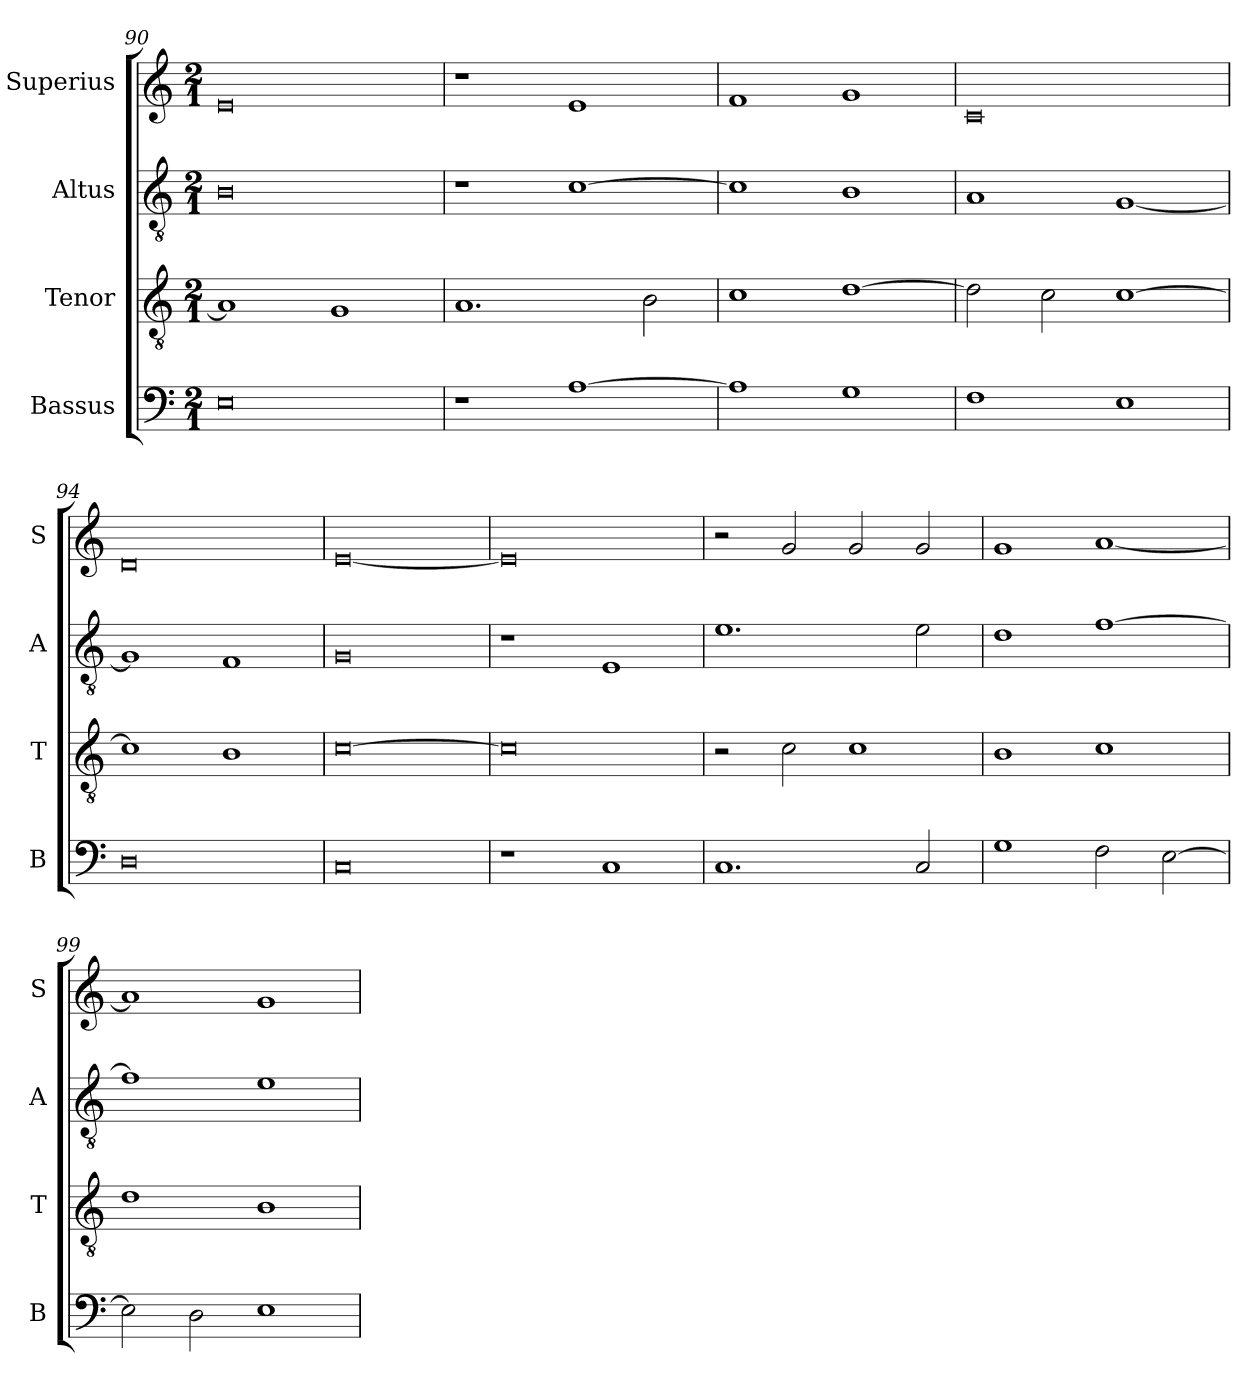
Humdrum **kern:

**kern	**kern	**kern	**kern
*part4	*part3	*part2	*part1
*staff4	*staff3	*staff2	*staff1
*I"Bassus	*I"Tenor	*I"Altus	*I"Superius
*I'B	*I'T	*I'A	*I'S
*clefF4	*clefGv2	*clefGv2	*clefG2
*k[]	*k[]	*k[]	*k[]
*C:	*C:	*C:	*C:
*M2/1	*M2/1	*M2/1	*M2/1
=90	=90	=90	=90
0E	1A]	0B	0e
.	1G	.	.
=91	=91	=91	=91
1r	1.A	1r	1r
[1A	.	[1c	1e
.	2B	.	.
=92	=92	=92	=92
1A]	1c	1c]	1f
1G	[1d	1B	1g
=93	=93	=93	=93
1F	2d]	1A	0c
.	2c	.	.
1E	[1c	[1G	.
=94	=94	=94	=94
0D	1c]	1G]	0d
.	1B	1F	.
=95	=95	=95	=95
0C	[0c	0G	[0e
=96	=96	=96	=96
1r	0c]	1r	0e]
1C	.	1E	.
=97	=97	=97	=97
1.C	2r	1.e	2r
.	2c	.	2g
.	1c	.	2g
2C	.	2e	2g
=98	=98	=98	=98
1G	1B	1d	1g
2F	1c	[1f	[1a
[2E	.	.	.
=99	=99	=99	=99
2E]	1d	1f]	1a]
2D	.	.	.
1E	1B	1e	1g
=	=	=	=
*-	*-	*-	*-
